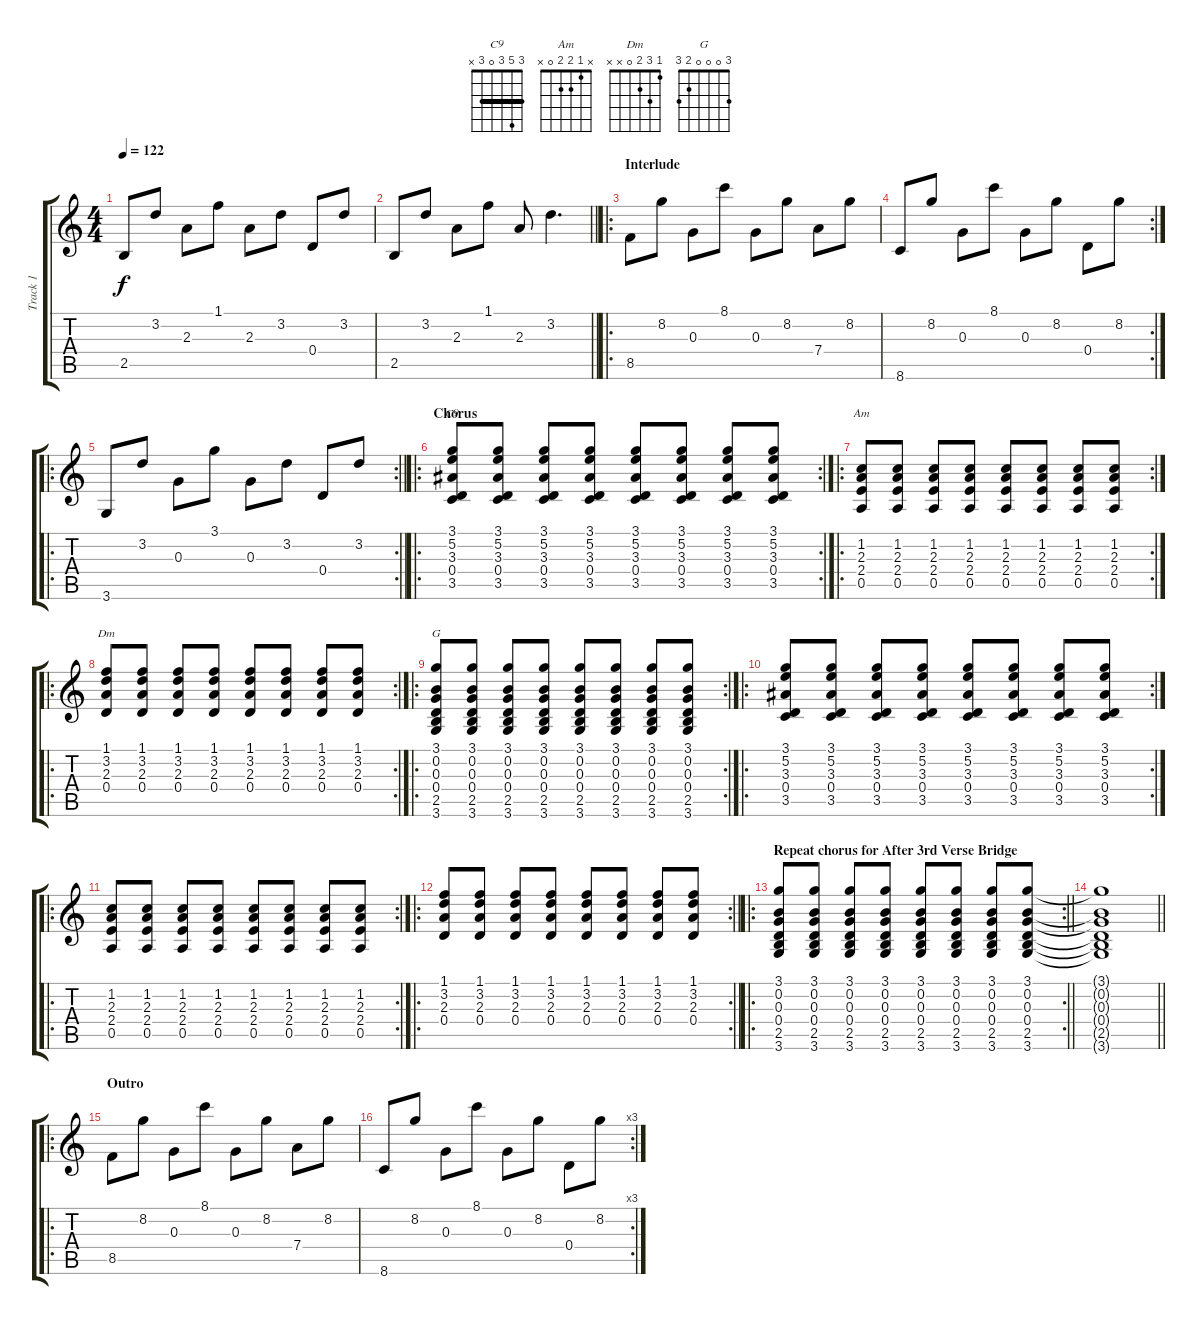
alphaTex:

\track ("Track 1" "Track 1") {instrument acousticguitarnylon}
\staff {score tabs}
\tuning (E4 B3 G3 D3 A2 E2) {hide}
\chord ("C9" 3 5 3 0 3 x) {barre 3}
\chord ("Am" x 1 2 2 0 x)
\chord ("Dm" 1 3 2 0 x x)
\chord ("G" 3 0 0 0 2 3)
\ts (4 4)
\tempo 122
\clef g2
\ks c
2.5.8{dy f} 3.2.8 2.3.8 1.1.8 2.3.8 3.2.8 0.4.8 3.2.8 |
\barLineRight lightlight
2.5.8 3.2.8 2.3.8 1.1.8 2.3.8 3.2.4{d} |
\ro
\section ("" "Interlude")
8.5.8 8.2.8 0.3.8 8.1.8 0.3.8 8.2.8 7.4.8 8.2.8 |
\rc 2
8.6.8 8.2.8 0.3.8 8.1.8 0.3.8 8.2.8 0.4.8 8.2.8 |
\ro
\rc 2
\barLineRight lightlight
3.6.8 3.2.8 0.3.8 3.1.8 0.3.8 3.2.8 0.4.8 3.2.8 |
\ro
\rc 2
\section ("" "Chorus")
(3.1 5.2 3.3 0.4 3.5).8{ch "C9"} (3.1 5.2 3.3 0.4 3.5).8 (3.1 5.2 3.3 0.4 3.5).8 (3.1 5.2 3.3 0.4 3.5).8 (3.1 5.2 3.3 0.4 3.5).8 (3.1 5.2 3.3 0.4 3.5).8 (3.1 5.2 3.3 0.4 3.5).8 (3.1 5.2 3.3 0.4 3.5).8 |
\ro
\rc 2
(1.2 2.3 2.4 0.5).8{ch "Am"} (1.2 2.3 2.4 0.5).8 (1.2 2.3 2.4 0.5).8 (1.2 2.3 2.4 0.5).8 (1.2 2.3 2.4 0.5).8 (1.2 2.3 2.4 0.5).8 (1.2 2.3 2.4 0.5).8 (1.2 2.3 2.4 0.5).8 |
\ro
\rc 2
(1.1 3.2 2.3 0.4).8{ch "Dm"} (1.1 3.2 2.3 0.4).8 (1.1 3.2 2.3 0.4).8 (1.1 3.2 2.3 0.4).8 (1.1 3.2 2.3 0.4).8 (1.1 3.2 2.3 0.4).8 (1.1 3.2 2.3 0.4).8 (1.1 3.2 2.3 0.4).8 |
\ro
\rc 2
(3.1 0.2 0.3 0.4 2.5 3.6).8{ch "G"} (3.1 0.2 0.3 0.4 2.5 3.6).8 (3.1 0.2 0.3 0.4 2.5 3.6).8 (3.1 0.2 0.3 0.4 2.5 3.6).8 (3.1 0.2 0.3 0.4 2.5 3.6).8 (3.1 0.2 0.3 0.4 2.5 3.6).8 (3.1 0.2 0.3 0.4 2.5 3.6).8 (3.1 0.2 0.3 0.4 2.5 3.6).8 |
\ro
\rc 2
(3.1 5.2 3.3 0.4 3.5).8 (3.1 5.2 3.3 0.4 3.5).8 (3.1 5.2 3.3 0.4 3.5).8 (3.1 5.2 3.3 0.4 3.5).8 (3.1 5.2 3.3 0.4 3.5).8 (3.1 5.2 3.3 0.4 3.5).8 (3.1 5.2 3.3 0.4 3.5).8 (3.1 5.2 3.3 0.4 3.5).8 |
\ro
\rc 2
(1.2 2.3 2.4 0.5).8 (1.2 2.3 2.4 0.5).8 (1.2 2.3 2.4 0.5).8 (1.2 2.3 2.4 0.5).8 (1.2 2.3 2.4 0.5).8 (1.2 2.3 2.4 0.5).8 (1.2 2.3 2.4 0.5).8 (1.2 2.3 2.4 0.5).8 |
\ro
\rc 2
\barLineRight lightlight
(1.1 3.2 2.3 0.4).8 (1.1 3.2 2.3 0.4).8 (1.1 3.2 2.3 0.4).8 (1.1 3.2 2.3 0.4).8 (1.1 3.2 2.3 0.4).8 (1.1 3.2 2.3 0.4).8 (1.1 3.2 2.3 0.4).8 (1.1 3.2 2.3 0.4).8 |
\ro
\rc 2
\section ("" "Repeat chorus for After 3rd Verse Bridge")
\barLineRight lightlight
(3.1 0.2 0.3 0.4 2.5 3.6).8 (3.1 0.2 0.3 0.4 2.5 3.6).8 (3.1 0.2 0.3 0.4 2.5 3.6).8 (3.1 0.2 0.3 0.4 2.5 3.6).8 (3.1 0.2 0.3 0.4 2.5 3.6).8 (3.1 0.2 0.3 0.4 2.5 3.6).8 (3.1 0.2 0.3 0.4 2.5 3.6).8 (3.1 0.2 0.3 0.4 2.5 3.6).8 |
\barLineRight lightlight
(3.1{t} 0.2{t} 0.3{t} 0.4{t} 2.5{t} 3.6{t}).1 |
\ro
\section ("" "Outro")
8.5.8 8.2.8 0.3.8 8.1.8 0.3.8 8.2.8 7.4.8 8.2.8 |
\rc 3
8.6.8 8.2.8 0.3.8 8.1.8 0.3.8 8.2.8 0.4.8 8.2.8
